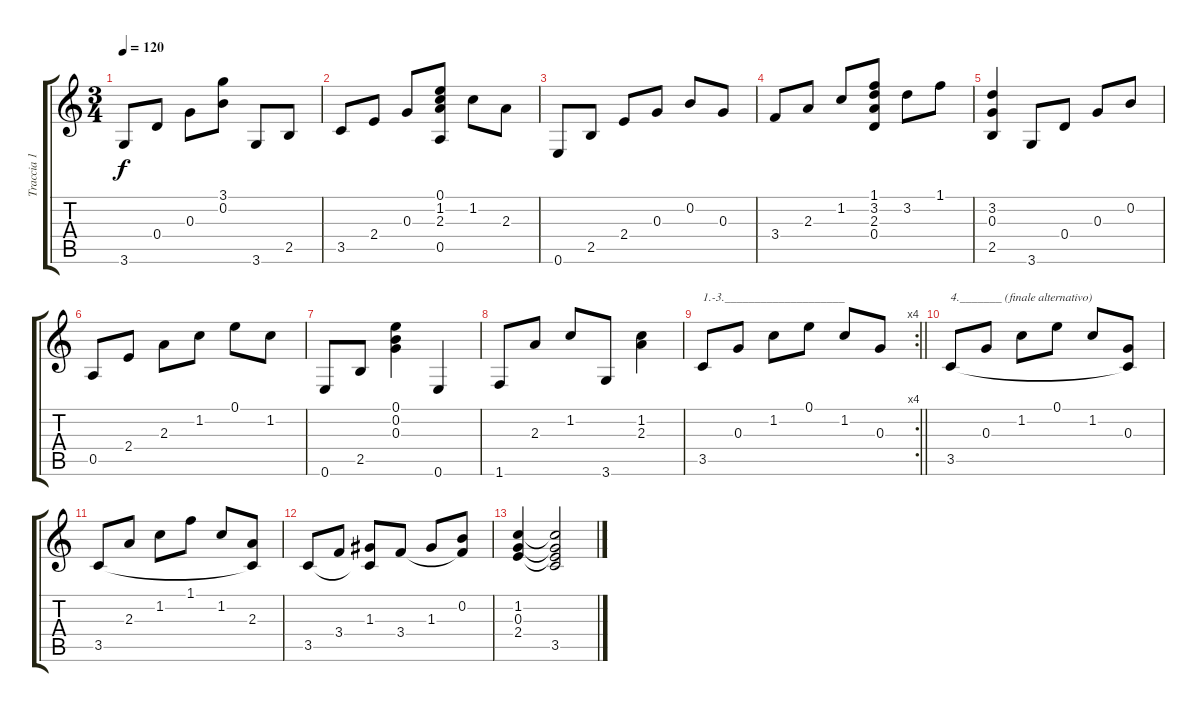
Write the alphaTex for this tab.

\track ("Traccia 1" "Traccia 1") {instrument acousticguitarsteel}
\staff {score tabs}
\tuning (E4 B3 G3 D3 A2 E2) {hide}
\ts (3 4)
\tempo 120
\clef g2
\ks c
3.6.8{dy f} 0.4.8 0.3.8 (3.1 0.2).8 3.6.8 2.5.8 |
3.5.8 2.4.8 0.3.8 (0.1 1.2 2.3 0.5).8 1.2.8 2.3.8 |
0.6.8 2.5.8 2.4.8 0.3.8 0.2.8 0.3.8 |
3.4.8 2.3.8 1.2.8 (1.1 3.2 2.3 0.4).8 3.2.8 1.1.8 |
(3.2 0.3 2.5).4 3.6.8 0.4.8 0.3.8 0.2.8 |
0.5.8 2.4.8 2.3.8 1.2.8 0.1.8 1.2.8 |
0.6.8 2.5.8 (0.1 0.2 0.3).4 0.6.4 |
1.6.8 2.3.8 1.2.8 3.6.8 (1.2 2.3).4 |
\rc 4
\barLineRight lightlight
3.5.8{txt "1.-3.____________________"} 0.3.8 1.2.8 0.1.8 1.2.8 0.3.8 |
3.5.8{txt "4._______ (finale alternativo)"} 0.3.8 1.2.8 0.1.8 1.2.8 (0.3 3.5{t}).8 |
3.5.8 2.3.8 1.2.8 1.1.8 1.2.8 (2.3 3.5{t}).8 |
3.5.8 3.4.8 (1.3 3.5{t}).8 3.4.8 1.3.8 (0.2 3.4{t}).8 |
(1.2 0.3 2.4).4 (1.2{t} 0.3{t} 2.4{t} 3.5).2
